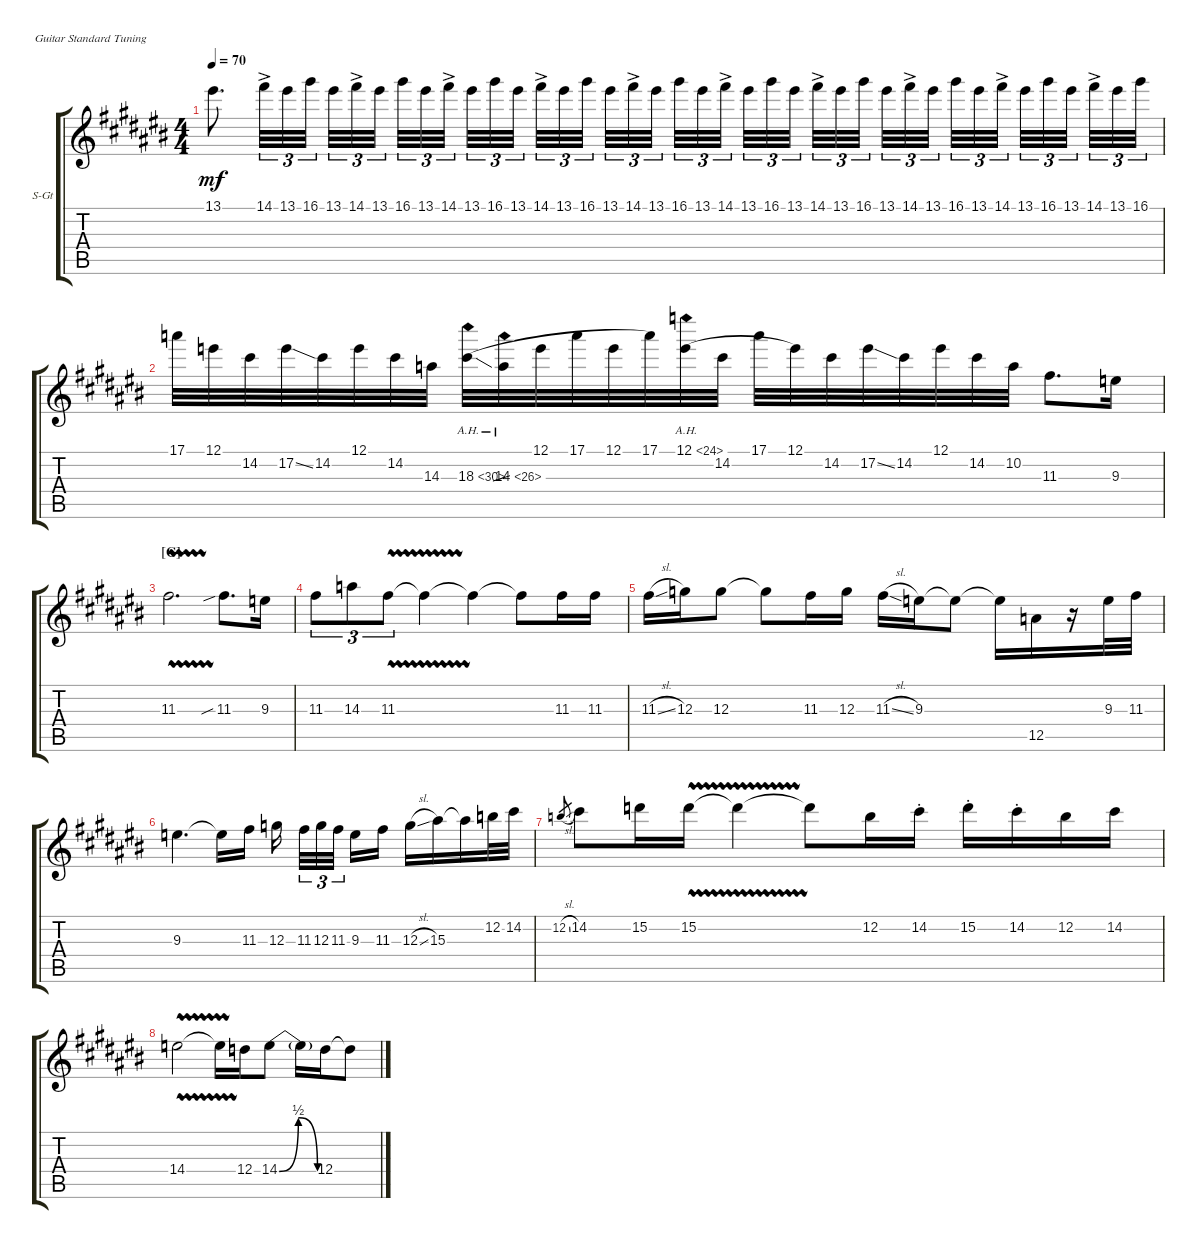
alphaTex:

\defaultSystemsLayout 4
\bracketExtendMode groupsimilarinstruments
\firstSystemTrackNameOrientation horizontal
\otherSystemsTrackNameOrientation horizontal
\chordDiagramsInScore
\track ("Steel Guitar" "S-Gt") {instrument distortionguitar}
\staff {score tabs}
\tuning (E4 B3 G3 D3 A2 E2)
\ts (4 4)
\tempo 70
\clef g2
\ks c#
13.1.8{d dy mf} 14.1{ac}.32{tu (3 2)} 13.1.32{tu (3 2)} 16.1.32{tu (3 2)} 13.1.32{tu (3 2)} 14.1{ac}.32{tu (3 2)} 13.1.32{tu (3 2)} 16.1.32{tu (3 2)} 13.1.32{tu (3 2)} 14.1{ac}.32{tu (3 2)} 13.1.32{tu (3 2)} 16.1.32{tu (3 2)} 13.1.32{tu (3 2)} 14.1{ac}.32{tu (3 2)} 13.1.32{tu (3 2)} 16.1.32{tu (3 2)} 13.1.32{tu (3 2)} 14.1{ac}.32{tu (3 2)} 13.1.32{tu (3 2)} 16.1.32{tu (3 2)} 13.1.32{tu (3 2)} 14.1{ac}.32{tu (3 2)} 13.1.32{tu (3 2)} 16.1.32{tu (3 2)} 13.1.32{tu (3 2)} 14.1{ac}.32{tu (3 2)} 13.1.32{tu (3 2)} 16.1.32{tu (3 2)} 13.1.32{tu (3 2)} 14.1{ac}.32{tu (3 2)} 13.1.32{tu (3 2)} 16.1.32{tu (3 2)} 13.1.32{tu (3 2)} 14.1{ac}.32{tu (3 2)} 13.1.32{tu (3 2)} 16.1.32{tu (3 2)} 13.1.32{tu (3 2)} 14.1{ac}.32{tu (3 2)} 13.1.32{tu (3 2)} 16.1.32{tu (3 2)} |
17.1.32 12.1.32 14.2.32 17.2{ss}.32 14.2.32 12.1.32 14.2.32 14.3.32 18.3{ah 12 ss}.32{legatoorigin} 14.3{ah 12}.32{legatoorigin} 12.1.32{legatoorigin} 17.1.32{legatoorigin} 12.1.32{legatoorigin} 17.1.32 12.1{ah 12}.32{legatoorigin} 14.2.32{legatoorigin} 17.1.32{legatoorigin} 12.1.32 14.2.32 17.2{ss}.32 14.2.32 12.1.32 14.2.32 10.2.32 11.3.8{d} 9.3.16 |
\section ("C" "")
11.3{vw}.2{d} 11.3{sib}.8{d} 9.3.16 |
11.3.8{tu (3 2)} 14.3.8{tu (3 2)} 11.3{vw}.8{tu (3 2)} 11.3{t}.4 11.3{t}.4 11.3{t}.8 11.3.16 11.3.16 |
11.3{sl}.16 12.3.16 12.3.8 12.3{t}.8 11.3.16 12.3.16 11.3{sl}.16 9.3.16 9.3{t}.8 9.3{t}.16 12.5.16 r.16 9.3.32 11.3.32 |
9.3.4{d} 9.3{t}.16 11.3.16 12.3.16 11.3.32{tu (3 2)} 12.3.32{tu (3 2)} 11.3.32{tu (3 2)} 9.3.16 11.3.16 12.3{sl}.16 15.3.16 15.3{t}.16 12.2.32 14.2.32 |
12.2{sl}.8{gr} 14.2.8 15.2.16 15.2{vw}.16 15.2{t}.4 15.2{t}.8 12.2.16 14.2{st}.16 15.2{st}.16 14.2{st}.16 12.2.16 14.2.16 |
14.4{vw}.2 14.4{t}.16 12.4.16 14.4{be (bendrelease 0 0 18 2 32.4 2 41.4 0)}.8 14.4{t}.16 12.4.16 12.4{t}.8
